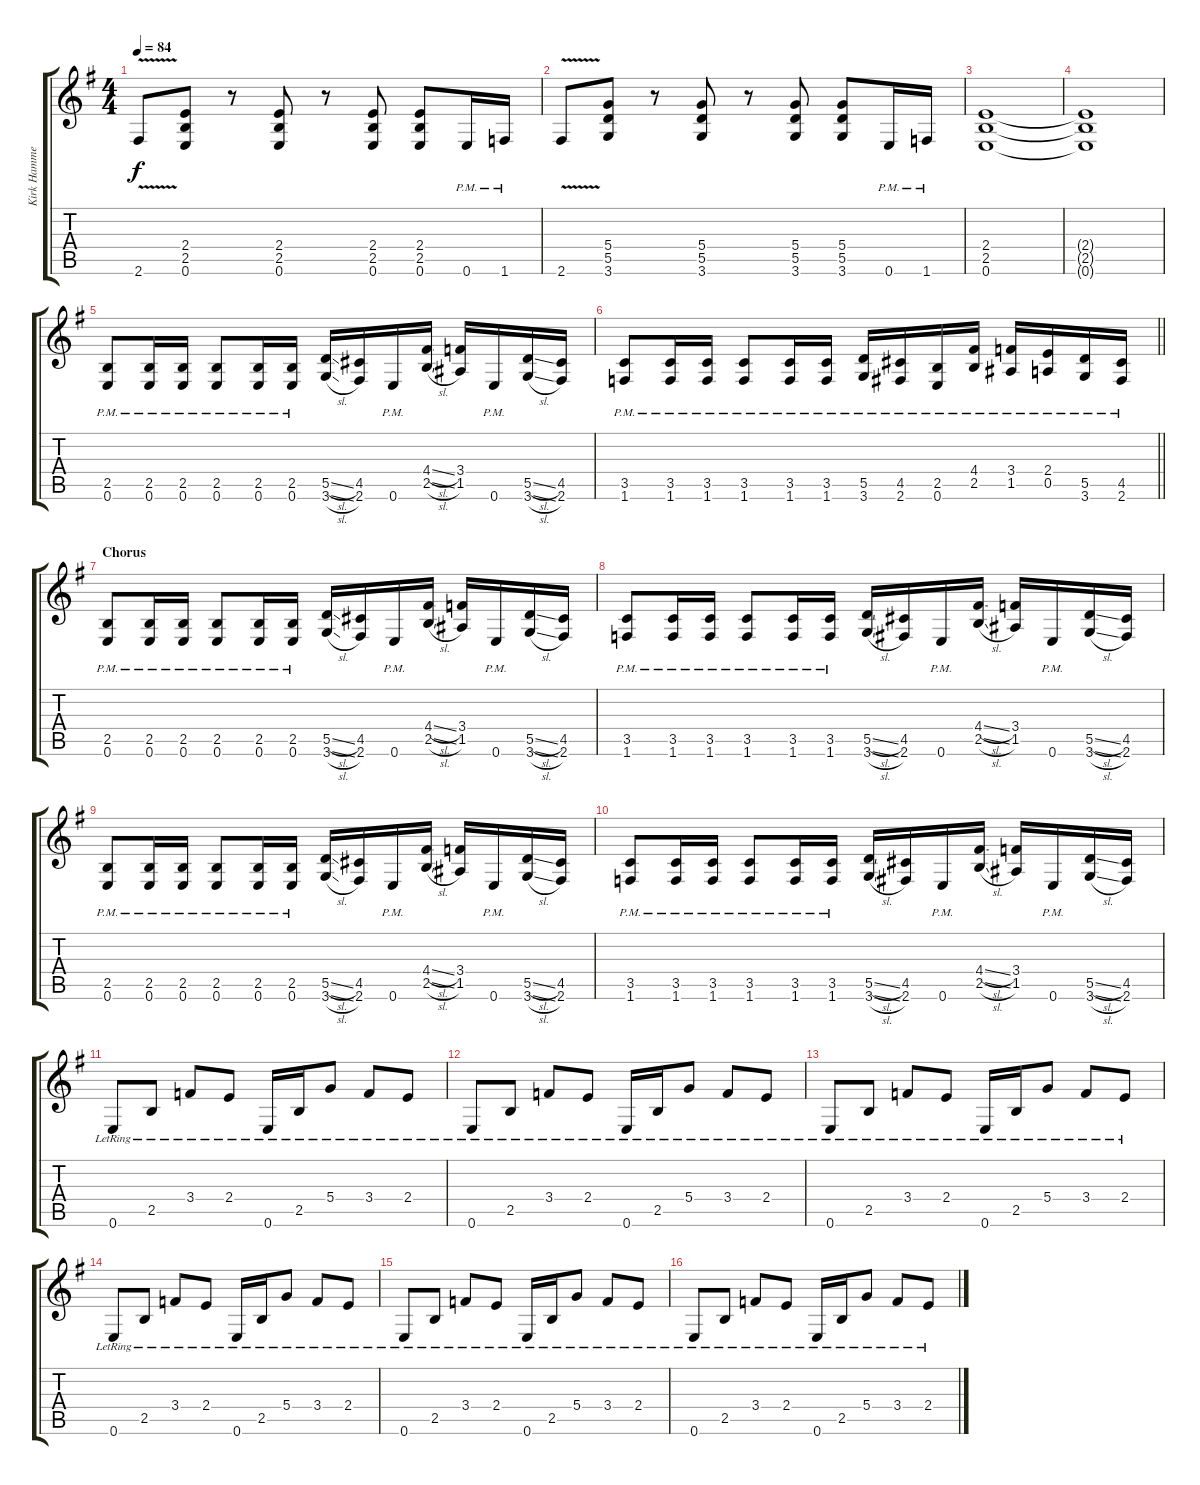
\track ("Kirk Hammet" "Kirk Hamme") {instrument distortionguitar}
\staff {score tabs}
\tuning (E4 B3 G3 D3 A2 E2) {hide}
\ts (4 4)
\tempo 84
\clef g2
\ks eminor
2.6{v}.8{dy f} (2.4 2.5 0.6).8 r.8 (2.4 2.5 0.6).8 r.8 (2.4 2.5 0.6).8 (2.4 2.5 0.6).8 0.6{pm}.16 1.6{pm}.16 |
2.6{v}.8 (5.4 5.5 3.6).8 r.8 (5.4 5.5 3.6).8 r.8 (5.4 5.5 3.6).8 (5.4 5.5 3.6).8 0.6{pm}.16 1.6{pm}.16 |
(2.4 2.5 0.6).1 |
(2.4{t} 2.5{t} 0.6{t}).1 |
(2.5{pm} 0.6{pm}).8 (2.5{pm} 0.6{pm}).16 (2.5{pm} 0.6{pm}).16 (2.5{pm} 0.6{pm}).8 (2.5{pm} 0.6{pm}).16 (2.5{pm} 0.6{pm}).16 (5.5{sl} 3.6{sl}).16 (4.5 2.6).16 0.6{pm}.16 (4.4{sl} 2.5{sl}).16 (3.4 1.5).16 0.6{pm}.16 (5.5{sl} 3.6{sl}).16 (4.5 2.6).16 |
\barLineRight lightlight
(3.5{pm} 1.6{pm}).8 (3.5{pm} 1.6{pm}).16 (3.5{pm} 1.6{pm}).16 (3.5{pm} 1.6{pm}).8 (3.5{pm} 1.6{pm}).16 (3.5{pm} 1.6{pm}).16 (5.5{pm} 3.6{pm}).16 (4.5{pm} 2.6{pm}).16 (2.5{pm} 0.6{pm}).16 (4.4{pm} 2.5{pm}).16 (3.4{pm} 1.5{pm}).16 (2.4{pm} 0.5{pm}).16 (5.5{pm} 3.6{pm}).16 (4.5{pm} 2.6{pm}).16 |
\section ("" "Chorus")
(2.5{pm} 0.6{pm}).8 (2.5{pm} 0.6{pm}).16 (2.5{pm} 0.6{pm}).16 (2.5{pm} 0.6{pm}).8 (2.5{pm} 0.6{pm}).16 (2.5{pm} 0.6{pm}).16 (5.5{sl} 3.6{sl}).16 (4.5 2.6).16 0.6{pm}.16 (4.4{sl} 2.5{sl}).16 (3.4 1.5).16 0.6{pm}.16 (5.5{sl} 3.6{sl}).16 (4.5 2.6).16 |
(3.5{pm} 1.6{pm}).8 (3.5{pm} 1.6{pm}).16 (3.5{pm} 1.6{pm}).16 (3.5{pm} 1.6{pm}).8 (3.5{pm} 1.6{pm}).16 (3.5{pm} 1.6{pm}).16 (5.5{sl} 3.6{sl}).16 (4.5 2.6).16 0.6{pm}.16 (4.4{sl} 2.5{sl}).16 (3.4 1.5).16 0.6{pm}.16 (5.5{sl} 3.6{sl}).16 (4.5 2.6).16 |
(2.5{pm} 0.6{pm}).8 (2.5{pm} 0.6{pm}).16 (2.5{pm} 0.6{pm}).16 (2.5{pm} 0.6{pm}).8 (2.5{pm} 0.6{pm}).16 (2.5{pm} 0.6{pm}).16 (5.5{sl} 3.6{sl}).16 (4.5 2.6).16 0.6{pm}.16 (4.4{sl} 2.5{sl}).16 (3.4 1.5).16 0.6{pm}.16 (5.5{sl} 3.6{sl}).16 (4.5 2.6).16 |
(3.5{pm} 1.6{pm}).8 (3.5{pm} 1.6{pm}).16 (3.5{pm} 1.6{pm}).16 (3.5{pm} 1.6{pm}).8 (3.5{pm} 1.6{pm}).16 (3.5{pm} 1.6{pm}).16 (5.5{sl} 3.6{sl}).16 (4.5 2.6).16 0.6{pm}.16 (4.4{sl} 2.5{sl}).16 (3.4 1.5).16 0.6{pm}.16 (5.5{sl} 3.6{sl}).16 (4.5 2.6).16 |
0.6{lr}.8{instrument electricguitarclean} 2.5{lr}.8 3.4{lr}.8 2.4{lr}.8 0.6{lr}.16 2.5{lr}.16 5.4{lr}.8 3.4{lr}.8 2.4{lr}.8 |
0.6{lr}.8 2.5{lr}.8 3.4{lr}.8 2.4{lr}.8 0.6{lr}.16 2.5{lr}.16 5.4{lr}.8 3.4{lr}.8 2.4{lr}.8 |
0.6{lr}.8 2.5{lr}.8 3.4{lr}.8 2.4{lr}.8 0.6{lr}.16 2.5{lr}.16 5.4{lr}.8 3.4{lr}.8 2.4{lr}.8 |
0.6{lr}.8 2.5{lr}.8 3.4{lr}.8 2.4{lr}.8 0.6{lr}.16 2.5{lr}.16 5.4{lr}.8 3.4{lr}.8 2.4{lr}.8 |
0.6{lr}.8 2.5{lr}.8 3.4{lr}.8 2.4{lr}.8 0.6{lr}.16 2.5{lr}.16 5.4{lr}.8 3.4{lr}.8 2.4{lr}.8 |
0.6{lr}.8 2.5{lr}.8 3.4{lr}.8 2.4{lr}.8 0.6{lr}.16 2.5{lr}.16 5.4{lr}.8 3.4{lr}.8 2.4{lr}.8
